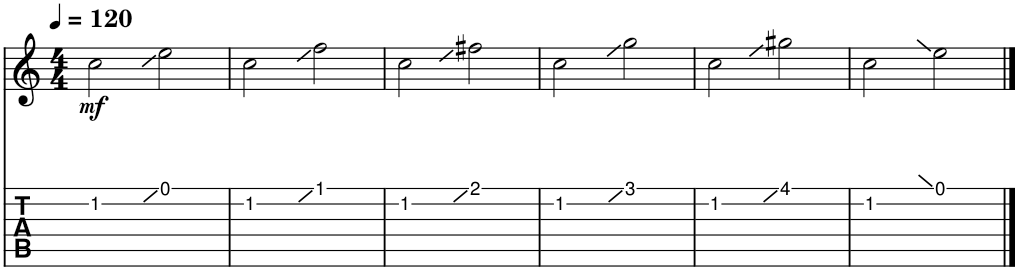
**kern	**kern	**dynam
*part1	*part1	*part1
*staff2	*staff1	*staff1/2
*I"Nylon Guitar	*	*
*I'n.guit.	*	*
*stria6	*	*
*	*clefG2	*
*Trd7c12	*Trd7c12	*
*k[]	*k[]	*
*	*M4/4	*
*MM120	*MM120	*
=1	=1	=1
!	!	!LO:DY:b
2cc	2cc\	mf
2ee	2ee\	.
=2	=2	=2
2cc	2cc\	.
2ff	2ff\	.
=3	=3	=3
2cc	2cc\	.
2ff#	2ff#X\	.
=4	=4	=4
2cc	2cc\	.
2gg	2gg\	.
=5	=5	=5
2cc	2cc\	.
2gg#	2gg#X\	.
=6	=6	=6
2cc	2cc\	.
2ee	2ee\	.
==	==	==
*-	*-	*-
